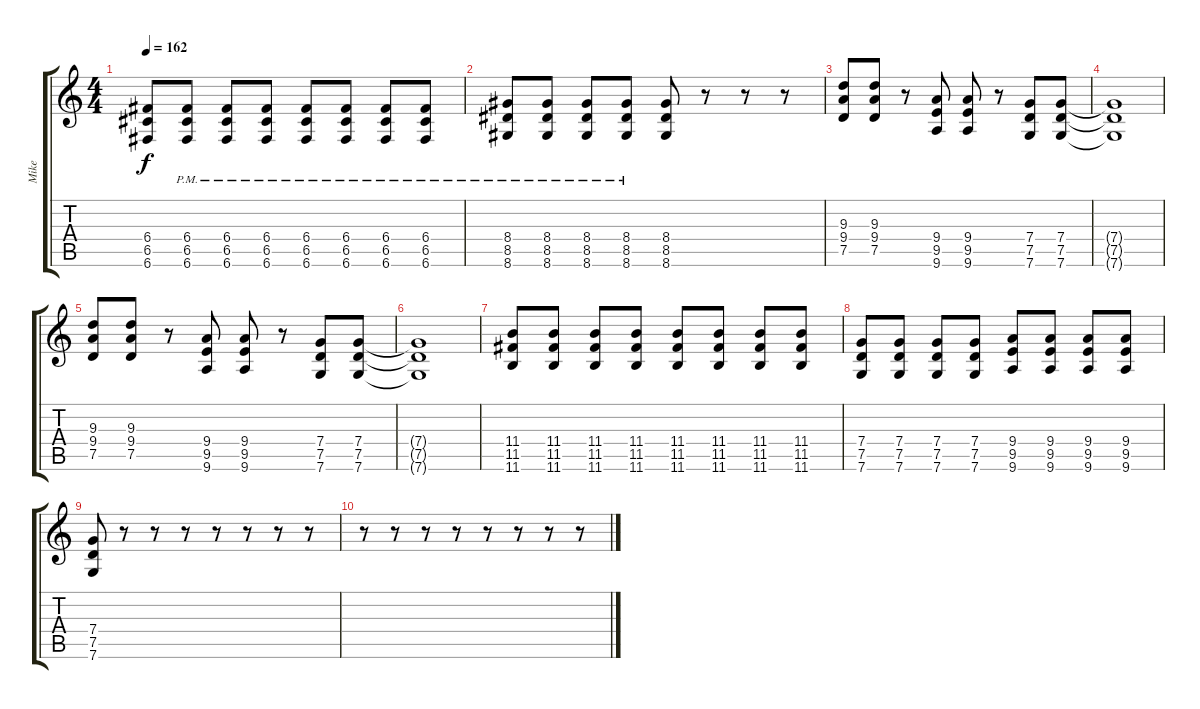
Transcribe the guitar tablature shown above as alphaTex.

\track ("Mike" "Mike") {instrument distortionguitar}
\staff {score tabs}
\tuning (D4 A3 F3 C3 G2 C2) {hide}
\ts (4 4)
\tempo 162
\clef g2
\ks c
(6.4 6.5 6.6).8{dy f} (6.4{pm} 6.5{pm} 6.6{pm}).8 (6.4{pm} 6.5{pm} 6.6{pm}).8 (6.4{pm} 6.5{pm} 6.6{pm}).8 (6.4{pm} 6.5{pm} 6.6{pm}).8 (6.4{pm} 6.5{pm} 6.6{pm}).8 (6.4{pm} 6.5{pm} 6.6{pm}).8 (6.4{pm} 6.5{pm} 6.6{pm}).8 |
(8.4{pm} 8.5{pm} 8.6{pm}).8 (8.4{pm} 8.5{pm} 8.6{pm}).8 (8.4{pm} 8.5{pm} 8.6{pm}).8 (8.4{pm} 8.5{pm} 8.6{pm}).8 (8.4 8.5 8.6).8 r.8 r.8 r.8 |
(9.3 9.4 7.5).8 (9.3 9.4 7.5).8 r.8 (9.4 9.5 9.6).8 (9.4 9.5 9.6).8 r.8 (7.4 7.5 7.6).8 (7.4 7.5 7.6).8 |
(7.4{t} 7.5{t} 7.6{t}).1 |
(9.3 9.4 7.5).8 (9.3 9.4 7.5).8 r.8 (9.4 9.5 9.6).8 (9.4 9.5 9.6).8 r.8 (7.4 7.5 7.6).8 (7.4 7.5 7.6).8 |
(7.4{t} 7.5{t} 7.6{t}).1 |
(11.4 11.5 11.6).8 (11.4 11.5 11.6).8 (11.4 11.5 11.6).8 (11.4 11.5 11.6).8 (11.4 11.5 11.6).8 (11.4 11.5 11.6).8 (11.4 11.5 11.6).8 (11.4 11.5 11.6).8 |
(7.4 7.5 7.6).8 (7.4 7.5 7.6).8 (7.4 7.5 7.6).8 (7.4 7.5 7.6).8 (9.4 9.5 9.6).8 (9.4 9.5 9.6).8 (9.4 9.5 9.6).8 (9.4 9.5 9.6).8 |
(7.4 7.5 7.6).8 r.8 r.8 r.8 r.8 r.8 r.8 r.8 |
r.8 r.8 r.8 r.8 r.8 r.8 r.8 r.8
